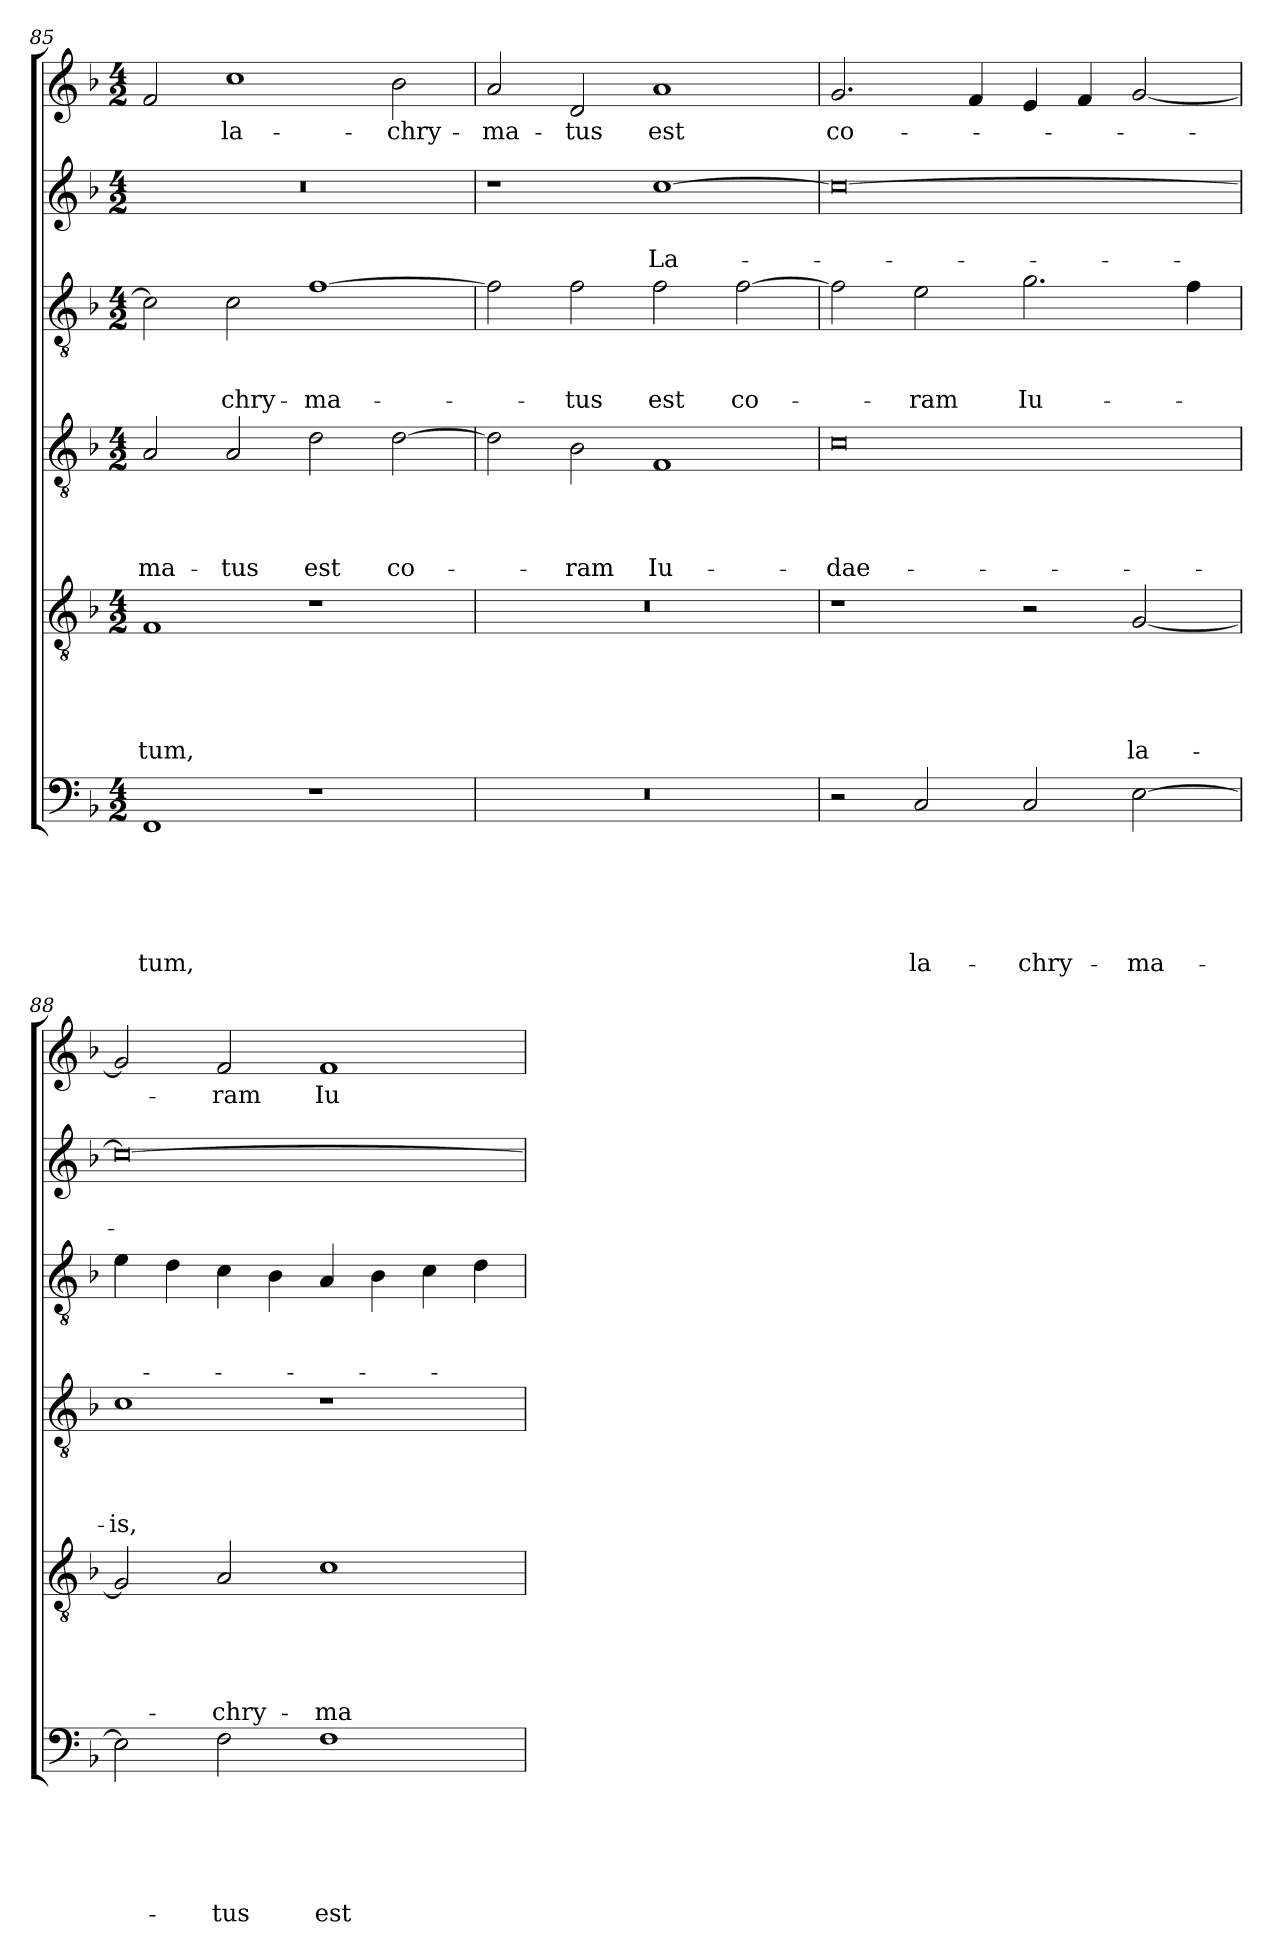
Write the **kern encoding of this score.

**kern	**text	**text	**text	**text	**text	**text	**kern	**text	**text	**text	**text	**text	**kern	**text	**text	**text	**text	**kern	**text	**text	**text	**kern	**text	**text	**kern	**text
*part6	*part6	*part6	*part6	*part6	*part6	*part6	*part5	*part5	*part5	*part5	*part5	*part5	*part4	*part4	*part4	*part4	*part4	*part3	*part3	*part3	*part3	*part2	*part2	*part2	*part1	*part1
*staff6	*staff6	*staff6	*staff6	*staff6	*staff6	*staff6	*staff5	*staff5	*staff5	*staff5	*staff5	*staff5	*staff4	*staff4	*staff4	*staff4	*staff4	*staff3	*staff3	*staff3	*staff3	*staff2	*staff2	*staff2	*staff1	*staff1
*clefF4	*	*	*	*	*	*	*clefGv2	*	*	*	*	*	*clefGv2	*	*	*	*	*clefGv2	*	*	*	*clefG2	*	*	*clefG2	*
*k[b-]	*	*	*	*	*	*	*k[b-]	*	*	*	*	*	*k[b-]	*	*	*	*	*k[b-]	*	*	*	*k[b-]	*	*	*k[b-]	*
*F:	*	*	*	*	*	*	*F:	*	*	*	*	*	*F:	*	*	*	*	*F:	*	*	*	*F:	*	*	*F:	*
*M4/2	*	*	*	*	*	*	*M4/2	*	*	*	*	*	*M4/2	*	*	*	*	*M4/2	*	*	*	*M4/2	*	*	*M4/2	*
=85	=85	=85	=85	=85	=85	=85	=85	=85	=85	=85	=85	=85	=85	=85	=85	=85	=85	=85	=85	=85	=85	=85	=85	=85	=85	=85
!	!	!	!	!	!	!LO:LY:b	!	!	!	!	!	!LO:LY:b	!	!	!	!	!LO:LY:b	!	!	!	!	!	!	!	!	!
1FF	.	.	.	.	.	-tum,	1F	.	.	.	.	-tum,	2A/	.	.	.	-ma-	2c\]	.	.	.	0r	.	.	2f/	.
!	!	!	!	!	!	!	!	!	!	!	!	!	!	!	!	!	!LO:LY:b	!	!	!	!LO:LY:b	!	!	!	!	!LO:LY:b
.	.	.	.	.	.	.	.	.	.	.	.	.	2A/	.	.	.	-tus	2c\	.	.	-chry-	.	.	.	1cc	la-
!	!	!	!	!	!	!	!	!	!	!	!	!	!	!	!	!	!LO:LY:b	!	!	!	!LO:LY:b	!	!	!	!	!
1r	.	.	.	.	.	.	1r	.	.	.	.	.	2d\	.	.	.	est	[1f	.	.	-ma-	.	.	.	.	.
!	!	!	!	!	!	!	!	!	!	!	!	!	!	!	!	!	!LO:LY:b	!	!	!	!	!	!	!	!	!LO:LY:b
.	.	.	.	.	.	.	.	.	.	.	.	.	[2d\	.	.	.	co-	.	.	.	.	.	.	.	2b-\	-chry-
=86	=86	=86	=86	=86	=86	=86	=86	=86	=86	=86	=86	=86	=86	=86	=86	=86	=86	=86	=86	=86	=86	=86	=86	=86	=86	=86
!	!	!	!	!	!	!	!	!	!	!	!	!	!	!	!	!	!	!	!	!	!	!	!	!	!	!LO:LY:b
0r	.	.	.	.	.	.	0r	.	.	.	.	.	2d\]	.	.	.	.	2f\]	.	.	.	1r	.	.	2a/	-ma-
!	!	!	!	!	!	!	!	!	!	!	!	!	!	!	!	!	!LO:LY:b	!	!	!	!LO:LY:b	!	!	!	!	!LO:LY:b
.	.	.	.	.	.	.	.	.	.	.	.	.	2B-\	.	.	.	-ram	2f\	.	.	-tus	.	.	.	2d/	-tus
!	!	!	!	!	!	!	!	!	!	!	!	!	!	!	!	!	!LO:LY:b	!	!	!	!LO:LY:b	!	!	!LO:LY:b	!	!LO:LY:b
.	.	.	.	.	.	.	.	.	.	.	.	.	1F	.	.	.	Iu-	2f\	.	.	est	[1cc	.	La-	1a	est
!	!	!	!	!	!	!	!	!	!	!	!	!	!	!	!	!	!	!	!	!	!LO:LY:b	!	!	!	!	!
.	.	.	.	.	.	.	.	.	.	.	.	.	.	.	.	.	.	[2f\	.	.	co-	.	.	.	.	.
=87	=87	=87	=87	=87	=87	=87	=87	=87	=87	=87	=87	=87	=87	=87	=87	=87	=87	=87	=87	=87	=87	=87	=87	=87	=87	=87
!	!	!	!	!	!	!	!	!	!	!	!	!	!	!	!	!	!LO:LY:b	!	!	!	!	!	!	!	!	!LO:LY:b
2r	.	.	.	.	.	.	1r	.	.	.	.	.	0c	.	.	.	-dae-	2f\]	.	.	.	0cc_	.	.	2.g/	co-
!	!	!	!	!	!	!LO:LY:b	!	!	!	!	!	!	!	!	!	!	!	!	!	!	!LO:LY:b	!	!	!	!	!
2C/	.	.	.	.	.	la-	.	.	.	.	.	.	.	.	.	.	.	2e\	.	.	-ram	.	.	.	.	.
.	.	.	.	.	.	.	.	.	.	.	.	.	.	.	.	.	.	.	.	.	.	.	.	.	4f/	.
!	!	!	!	!	!	!LO:LY:b	!	!	!	!	!	!	!	!	!	!	!	!	!	!	!LO:LY:b	!	!	!	!	!
2C/	.	.	.	.	.	-chry-	2r	.	.	.	.	.	.	.	.	.	.	2.g\	.	.	Iu-	.	.	.	4e/	.
.	.	.	.	.	.	.	.	.	.	.	.	.	.	.	.	.	.	.	.	.	.	.	.	.	4f/	.
!	!	!	!	!	!	!LO:LY:b	!	!	!	!	!	!LO:LY:b	!	!	!	!	!	!	!	!	!	!	!	!	!	!
[2E\	.	.	.	.	.	-ma-	[2G/	.	.	.	.	la-	.	.	.	.	.	.	.	.	.	.	.	.	[2g/	.
.	.	.	.	.	.	.	.	.	.	.	.	.	.	.	.	.	.	4f\	.	.	.	.	.	.	.	.
!!LO:PB:g=z
=88	=88	=88	=88	=88	=88	=88	=88	=88	=88	=88	=88	=88	=88	=88	=88	=88	=88	=88	=88	=88	=88	=88	=88	=88	=88	=88
!	!	!	!	!	!	!	!	!	!	!	!	!	!	!	!	!	!LO:LY:b	!	!	!	!	!	!	!	!	!
2E\]	.	.	.	.	.	.	2G/]	.	.	.	.	.	1c	.	.	.	-is,	4e\	.	.	.	0cc_	.	.	2g/]	.
.	.	.	.	.	.	.	.	.	.	.	.	.	.	.	.	.	.	4d\	.	.	.	.	.	.	.	.
!	!	!	!	!	!	!LO:LY:b	!	!	!	!	!	!LO:LY:b	!	!	!	!	!	!	!	!	!	!	!	!	!	!LO:LY:b
2F\	.	.	.	.	.	-tus	2A/	.	.	.	.	-chry-	.	.	.	.	.	4c\	.	.	.	.	.	.	2f/	-ram
.	.	.	.	.	.	.	.	.	.	.	.	.	.	.	.	.	.	4B-\	.	.	.	.	.	.	.	.
!	!	!	!	!	!	!LO:LY:b	!	!	!	!	!	!LO:LY:b	!	!	!	!	!	!	!	!	!	!	!	!	!	!LO:LY:b
1F	.	.	.	.	.	est	1c	.	.	.	.	-ma-	1r	.	.	.	.	4A/	.	.	.	.	.	.	1f	Iu-
.	.	.	.	.	.	.	.	.	.	.	.	.	.	.	.	.	.	4B-\	.	.	.	.	.	.	.	.
.	.	.	.	.	.	.	.	.	.	.	.	.	.	.	.	.	.	4c\	.	.	.	.	.	.	.	.
.	.	.	.	.	.	.	.	.	.	.	.	.	.	.	.	.	.	4d\	.	.	.	.	.	.	.	.
=	=	=	=	=	=	=	=	=	=	=	=	=	=	=	=	=	=	=	=	=	=	=	=	=	=	=
*-	*-	*-	*-	*-	*-	*-	*-	*-	*-	*-	*-	*-	*-	*-	*-	*-	*-	*-	*-	*-	*-	*-	*-	*-	*-	*-
